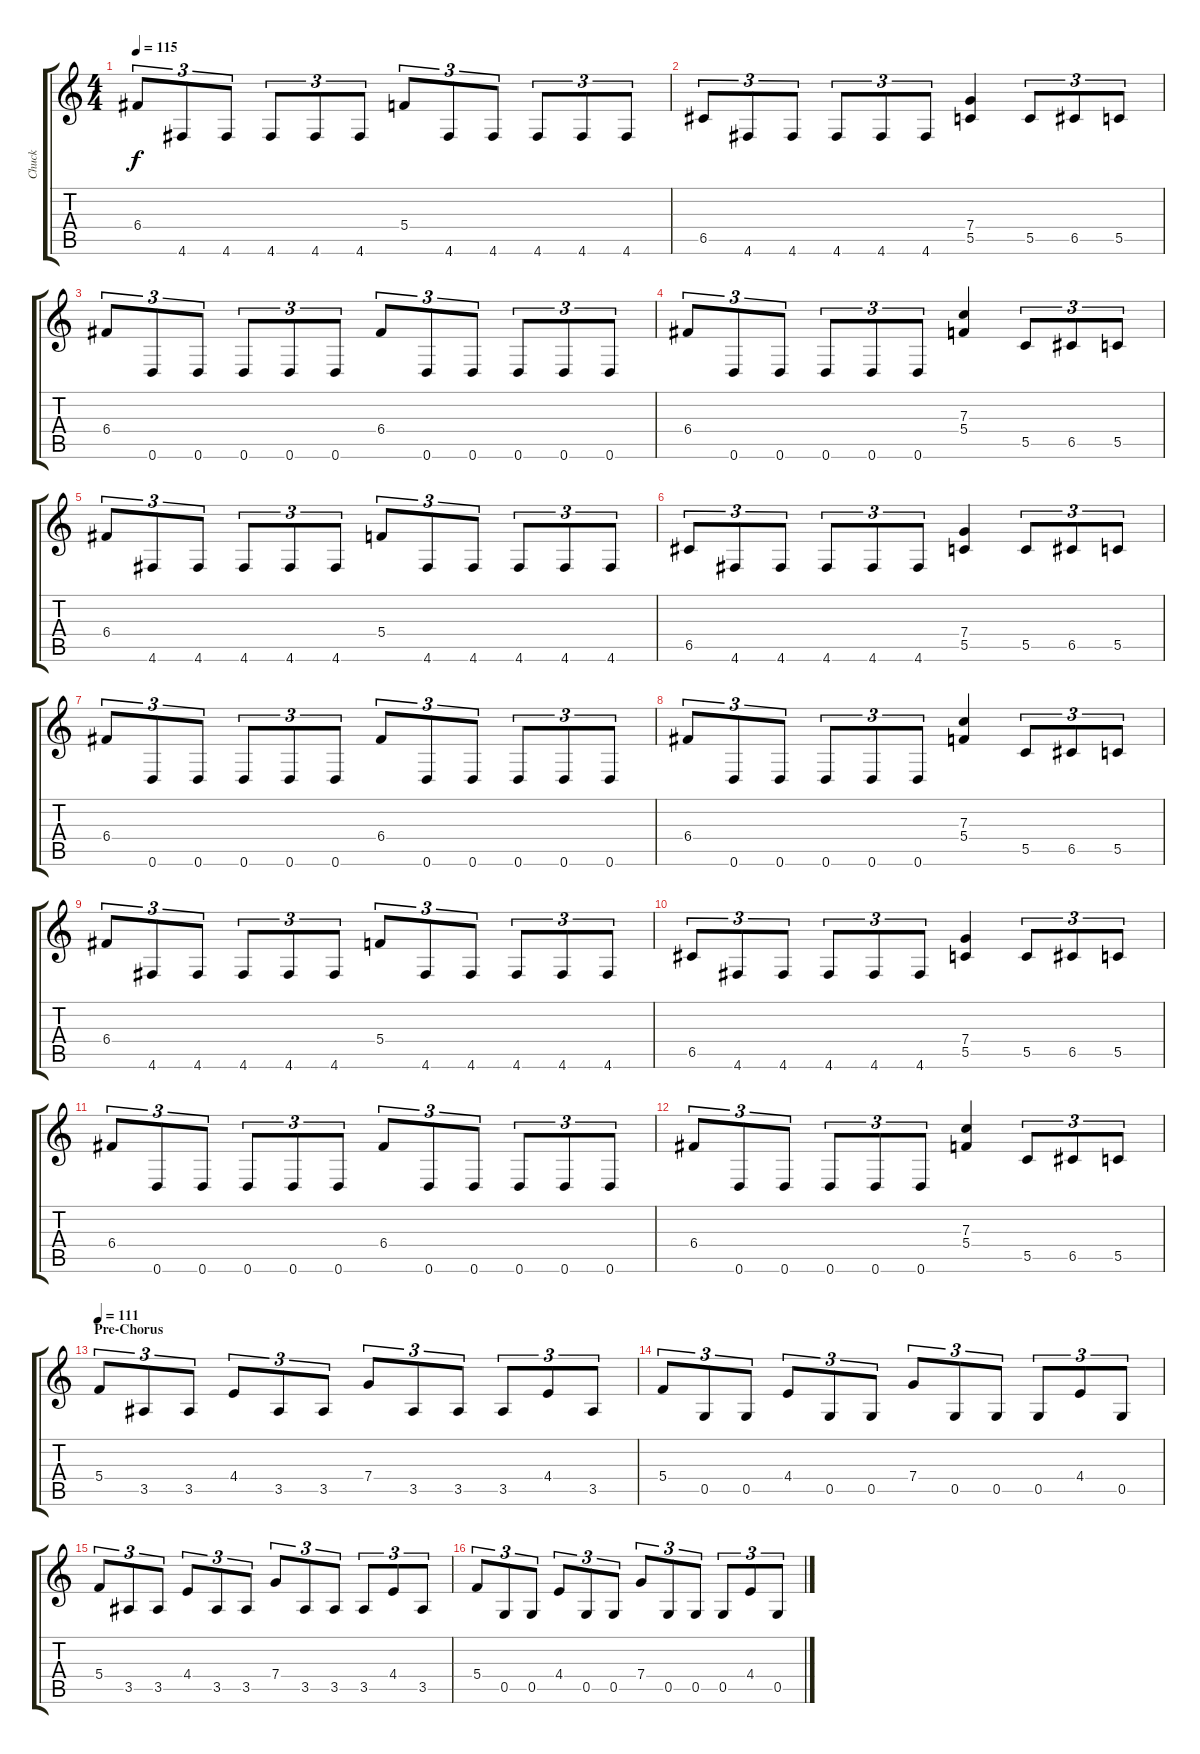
\track ("Chuck" "Chuck") {instrument distortionguitar}
\staff {score tabs}
\tuning (D4 A3 F3 C3 G2 D2) {hide}
\ts (4 4)
\tempo 115
\clef g2
\ks c
6.4.8{tu (3 2) dy f} 4.6.8{tu (3 2)} 4.6.8{tu (3 2)} 4.6.8{tu (3 2)} 4.6.8{tu (3 2)} 4.6.8{tu (3 2)} 5.4.8{tu (3 2)} 4.6.8{tu (3 2)} 4.6.8{tu (3 2)} 4.6.8{tu (3 2)} 4.6.8{tu (3 2)} 4.6.8{tu (3 2)} |
6.5.8{tu (3 2)} 4.6.8{tu (3 2)} 4.6.8{tu (3 2)} 4.6.8{tu (3 2)} 4.6.8{tu (3 2)} 4.6.8{tu (3 2)} (7.4 5.5).4 5.5.8{tu (3 2)} 6.5.8{tu (3 2)} 5.5.8{tu (3 2)} |
6.4.8{tu (3 2)} 0.6.8{tu (3 2)} 0.6.8{tu (3 2)} 0.6.8{tu (3 2)} 0.6.8{tu (3 2)} 0.6.8{tu (3 2)} 6.4.8{tu (3 2)} 0.6.8{tu (3 2)} 0.6.8{tu (3 2)} 0.6.8{tu (3 2)} 0.6.8{tu (3 2)} 0.6.8{tu (3 2)} |
6.4.8{tu (3 2)} 0.6.8{tu (3 2)} 0.6.8{tu (3 2)} 0.6.8{tu (3 2)} 0.6.8{tu (3 2)} 0.6.8{tu (3 2)} (7.3 5.4).4 5.5.8{tu (3 2)} 6.5.8{tu (3 2)} 5.5.8{tu (3 2)} |
6.4.8{tu (3 2)} 4.6.8{tu (3 2)} 4.6.8{tu (3 2)} 4.6.8{tu (3 2)} 4.6.8{tu (3 2)} 4.6.8{tu (3 2)} 5.4.8{tu (3 2)} 4.6.8{tu (3 2)} 4.6.8{tu (3 2)} 4.6.8{tu (3 2)} 4.6.8{tu (3 2)} 4.6.8{tu (3 2)} |
6.5.8{tu (3 2)} 4.6.8{tu (3 2)} 4.6.8{tu (3 2)} 4.6.8{tu (3 2)} 4.6.8{tu (3 2)} 4.6.8{tu (3 2)} (7.4 5.5).4 5.5.8{tu (3 2)} 6.5.8{tu (3 2)} 5.5.8{tu (3 2)} |
6.4.8{tu (3 2)} 0.6.8{tu (3 2)} 0.6.8{tu (3 2)} 0.6.8{tu (3 2)} 0.6.8{tu (3 2)} 0.6.8{tu (3 2)} 6.4.8{tu (3 2)} 0.6.8{tu (3 2)} 0.6.8{tu (3 2)} 0.6.8{tu (3 2)} 0.6.8{tu (3 2)} 0.6.8{tu (3 2)} |
6.4.8{tu (3 2)} 0.6.8{tu (3 2)} 0.6.8{tu (3 2)} 0.6.8{tu (3 2)} 0.6.8{tu (3 2)} 0.6.8{tu (3 2)} (7.3 5.4).4 5.5.8{tu (3 2)} 6.5.8{tu (3 2)} 5.5.8{tu (3 2)} |
6.4.8{tu (3 2)} 4.6.8{tu (3 2)} 4.6.8{tu (3 2)} 4.6.8{tu (3 2)} 4.6.8{tu (3 2)} 4.6.8{tu (3 2)} 5.4.8{tu (3 2)} 4.6.8{tu (3 2)} 4.6.8{tu (3 2)} 4.6.8{tu (3 2)} 4.6.8{tu (3 2)} 4.6.8{tu (3 2)} |
6.5.8{tu (3 2)} 4.6.8{tu (3 2)} 4.6.8{tu (3 2)} 4.6.8{tu (3 2)} 4.6.8{tu (3 2)} 4.6.8{tu (3 2)} (7.4 5.5).4 5.5.8{tu (3 2)} 6.5.8{tu (3 2)} 5.5.8{tu (3 2)} |
6.4.8{tu (3 2)} 0.6.8{tu (3 2)} 0.6.8{tu (3 2)} 0.6.8{tu (3 2)} 0.6.8{tu (3 2)} 0.6.8{tu (3 2)} 6.4.8{tu (3 2)} 0.6.8{tu (3 2)} 0.6.8{tu (3 2)} 0.6.8{tu (3 2)} 0.6.8{tu (3 2)} 0.6.8{tu (3 2)} |
6.4.8{tu (3 2)} 0.6.8{tu (3 2)} 0.6.8{tu (3 2)} 0.6.8{tu (3 2)} 0.6.8{tu (3 2)} 0.6.8{tu (3 2)} (7.3 5.4).4 5.5.8{tu (3 2)} 6.5.8{tu (3 2)} 5.5.8{tu (3 2)} |
\section ("" "Pre-Chorus")
\tempo 111
5.4.8{tu (3 2)} 3.5.8{tu (3 2)} 3.5.8{tu (3 2)} 4.4.8{tu (3 2)} 3.5.8{tu (3 2)} 3.5.8{tu (3 2)} 7.4.8{tu (3 2)} 3.5.8{tu (3 2)} 3.5.8{tu (3 2)} 3.5.8{tu (3 2)} 4.4.8{tu (3 2)} 3.5.8{tu (3 2)} |
5.4.8{tu (3 2)} 0.5.8{tu (3 2)} 0.5.8{tu (3 2)} 4.4.8{tu (3 2)} 0.5.8{tu (3 2)} 0.5.8{tu (3 2)} 7.4.8{tu (3 2)} 0.5.8{tu (3 2)} 0.5.8{tu (3 2)} 0.5.8{tu (3 2)} 4.4.8{tu (3 2)} 0.5.8{tu (3 2)} |
5.4.8{tu (3 2)} 3.5.8{tu (3 2)} 3.5.8{tu (3 2)} 4.4.8{tu (3 2)} 3.5.8{tu (3 2)} 3.5.8{tu (3 2)} 7.4.8{tu (3 2)} 3.5.8{tu (3 2)} 3.5.8{tu (3 2)} 3.5.8{tu (3 2)} 4.4.8{tu (3 2)} 3.5.8{tu (3 2)} |
5.4.8{tu (3 2)} 0.5.8{tu (3 2)} 0.5.8{tu (3 2)} 4.4.8{tu (3 2)} 0.5.8{tu (3 2)} 0.5.8{tu (3 2)} 7.4.8{tu (3 2)} 0.5.8{tu (3 2)} 0.5.8{tu (3 2)} 0.5.8{tu (3 2)} 4.4.8{tu (3 2)} 0.5.8{tu (3 2)}
